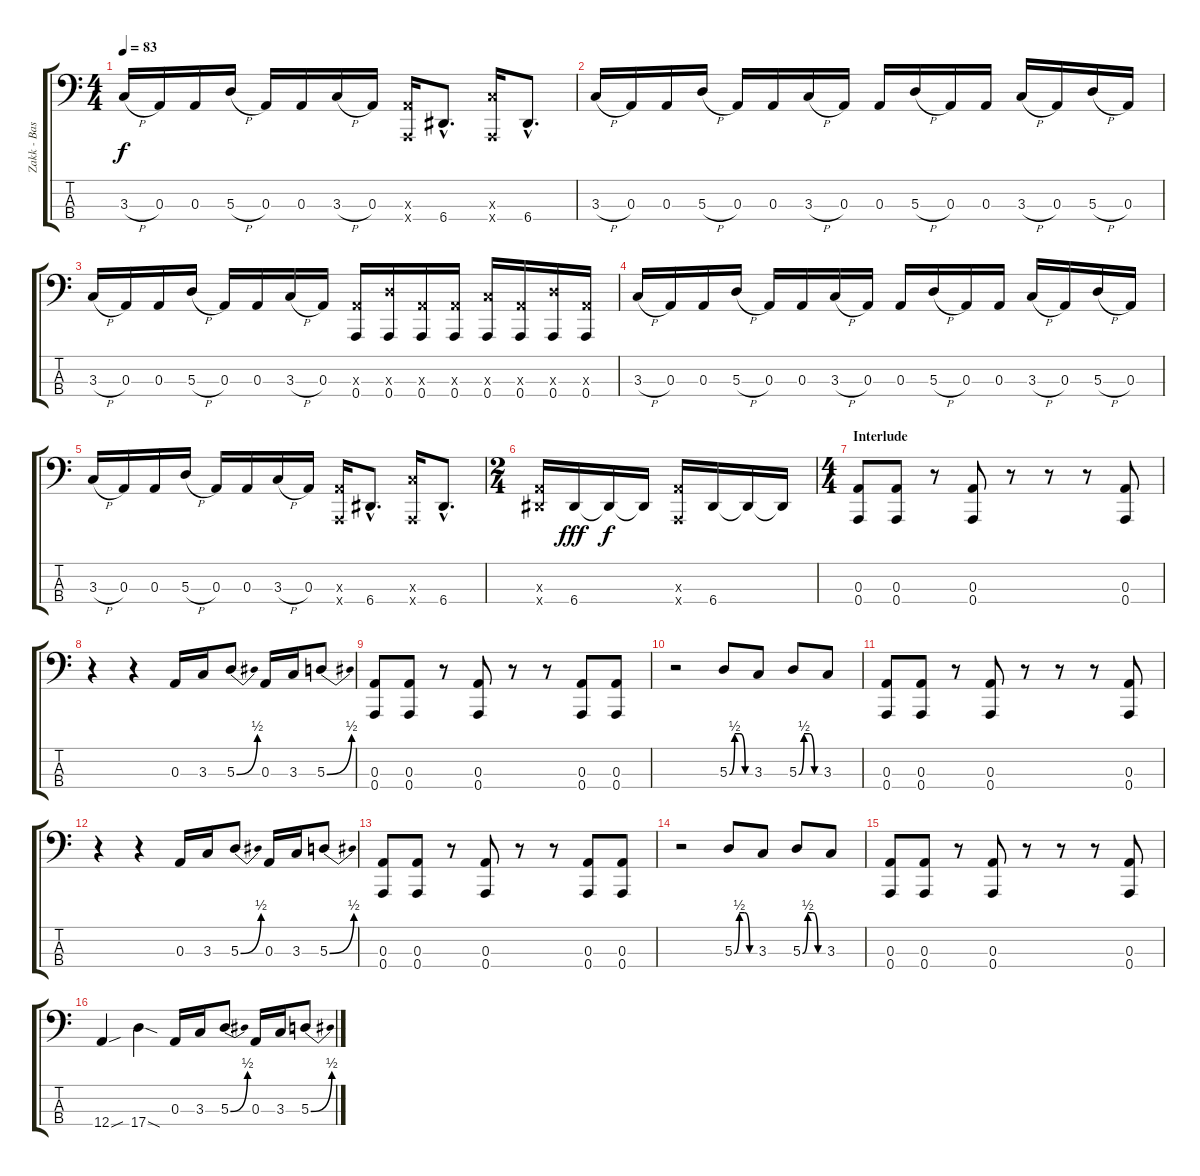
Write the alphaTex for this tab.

\track ("Zakk - Bass" "Zakk - Bas") {instrument fretlessbass}
\staff {score tabs}
\tuning (G2 D2 A1 A0) {hide}
\ts (4 4)
\tempo 83
\clef f4
\ks c
3.3{h}.16{dy f instrument electricbassfinger} 0.3.16 0.3.16 5.3{h}.16 0.3.16 0.3.16 3.3{h}.16 0.3.16 (0.3{x} 0.4{x}).16 6.4{hac}.8{d} (3.3{x} 0.4{x}).16 6.4{hac}.8{d} |
3.3{h}.16{instrument electricbassfinger} 0.3.16 0.3.16 5.3{h}.16 0.3.16 0.3.16 3.3{h}.16 0.3.16 0.3.16 5.3{h}.16 0.3.16 0.3.16 3.3{h}.16 0.3.16 5.3{h}.16 0.3.16 |
3.3{h}.16{instrument electricbassfinger} 0.3.16 0.3.16 5.3{h}.16 0.3.16 0.3.16 3.3{h}.16 0.3.16 (0.3{x} 0.4).16 (5.3{x} 0.4).16 (0.3{x} 0.4).16 (0.3{x} 0.4).16 (3.3{x} 0.4).16 (0.3{x} 0.4).16 (5.3{x} 0.4).16 (0.3{x} 0.4).16 |
3.3{h}.16{instrument electricbassfinger} 0.3.16 0.3.16 5.3{h}.16 0.3.16 0.3.16 3.3{h}.16 0.3.16 0.3.16 5.3{h}.16 0.3.16 0.3.16 3.3{h}.16 0.3.16 5.3{h}.16 0.3.16 |
3.3{h}.16{instrument electricbassfinger} 0.3.16 0.3.16 5.3{h}.16 0.3.16 0.3.16 3.3{h}.16 0.3.16 (0.3{x} 0.4{x}).16 6.4{hac}.8{d} (3.3{x} 0.4{x}).16 6.4{hac}.8{d} |
\ts (2 4)
(0.3{x} 6.4{x}).16 6.4.16{dy fff} 6.4{t}.16{dy f} 6.4{t}.16 (0.3{x} 0.4{x}).16 6.4.16 6.4{t}.16 6.4{t}.16 |
\ts (4 4)
\section ("" "Interlude")
(0.3 0.4).8 (0.3 0.4).8 r.8 (0.3 0.4).8 r.8 r.8 r.8 (0.3 0.4).8 |
r.4 r.4 0.3.16 3.3.16 5.3{be (bend 0 0 60 2)}.8 0.3.16 3.3.16 5.3{be (bend 0 0 60 2)}.8 |
(0.3 0.4).8 (0.3 0.4).8 r.8 (0.3 0.4).8 r.8 r.8 (0.3 0.4).8 (0.3 0.4).8 |
r.2 5.3{be (custom 0 0 15 2 30 2 45 0 60 0)}.8 3.3.8 5.3{be (custom 0 0 15 2 30 2 45 0 60 0)}.8 3.3.8 |
(0.3 0.4).8 (0.3 0.4).8 r.8 (0.3 0.4).8 r.8 r.8 r.8 (0.3 0.4).8 |
r.4 r.4 0.3.16 3.3.16 5.3{be (bend 0 0 60 2)}.8 0.3.16 3.3.16 5.3{be (bend 0 0 60 2)}.8 |
(0.3 0.4).8 (0.3 0.4).8 r.8 (0.3 0.4).8 r.8 r.8 (0.3 0.4).8 (0.3 0.4).8 |
r.2 5.3{be (custom 0 0 15 2 30 2 45 0 60 0)}.8 3.3.8 5.3{be (custom 0 0 15 2 30 2 45 0 60 0)}.8 3.3.8 |
(0.3 0.4).8 (0.3 0.4).8 r.8 (0.3 0.4).8 r.8 r.8 r.8 (0.3 0.4).8 |
12.4{sou}.4 17.4{sod}.4 0.3.16 3.3.16 5.3{be (bend 0 0 60 2)}.8 0.3.16 3.3.16 5.3{be (bend 0 0 60 2)}.8
